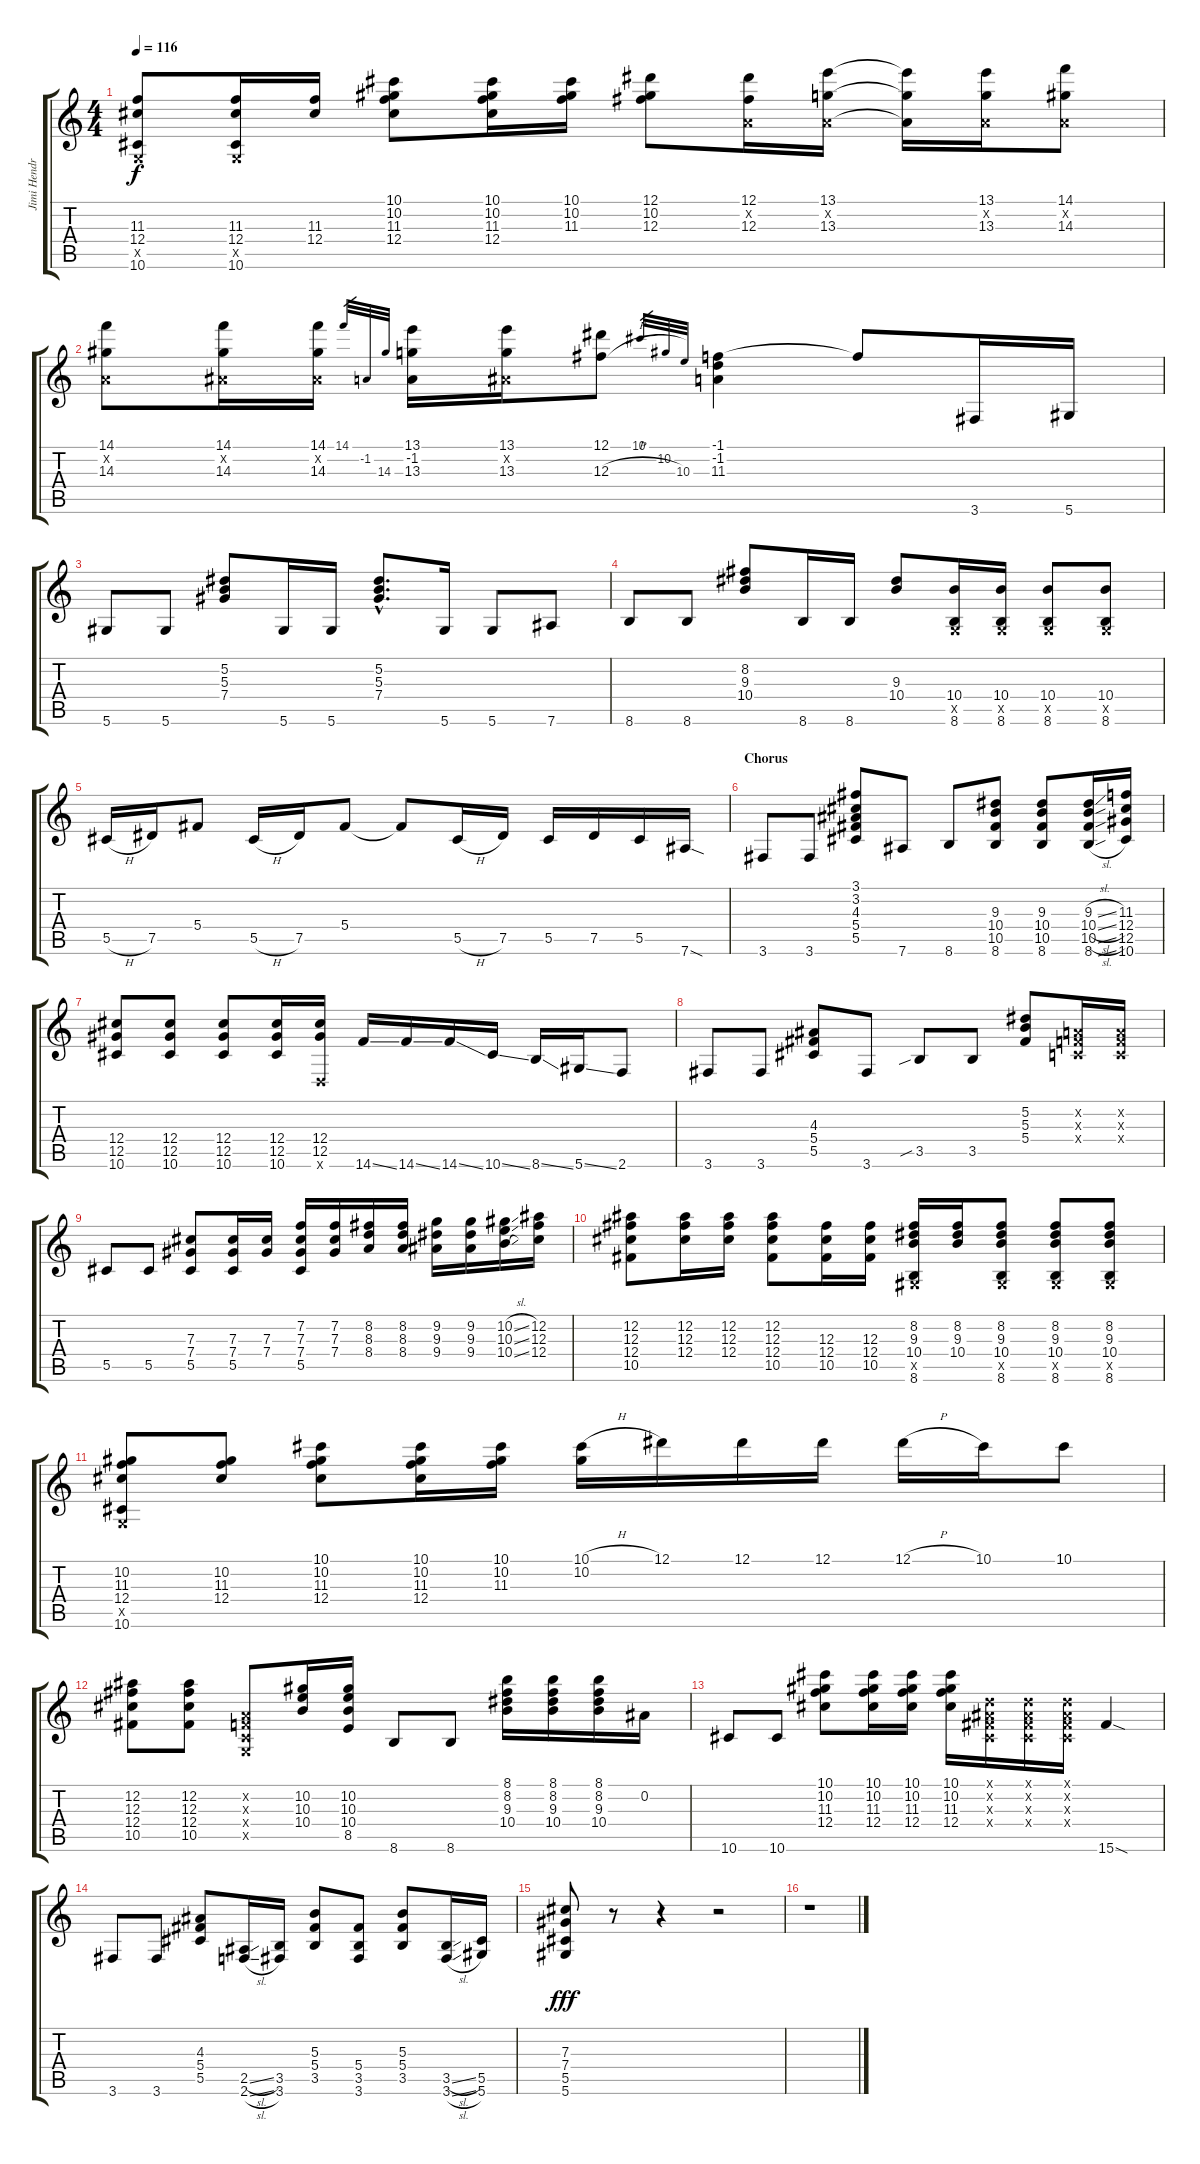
\track ("Jimi Hendrix" "Jimi Hendr") {instrument distortionguitar}
\staff {score tabs}
\tuning (Eb4 Bb3 Gb3 Db3 Ab2 Eb2) {hide}
\ts (4 4)
\tempo 116
\clef g2
\ks c
(11.3 12.4 -1.5{x} 10.6).8{dy f} (11.3 12.4 -1.5{x} 10.6).16 (11.3 12.4).16 (10.1 10.2 11.3 12.4).8 (10.1 10.2 11.3 12.4).16 (10.1 10.2 11.3).16 (12.1 10.2 12.3).8 (12.1 -1.2{x} 12.3).16 (13.1 -1.2{x} 13.3).16 (13.1{t} -1.2{t} 13.3{t}).16 (13.1 -1.2{x} 13.3).16 (14.1 -1.2{x} 14.3).8 |
(14.1 -1.2{x} 14.3).8 (14.1 0.2{x} 14.3).16 (14.1 0.2{x} 14.3).16 14.1.32{gr} -1.2.32{gr} 14.3.32{gr} (13.1 -1.2 13.3).16 (13.1 0.2{x} 13.3).16 (12.1 12.3{h}).8 10.1.32{gr} 10.2.32{gr} 10.3.32{gr} (-1.1 -1.2 11.3).4 11.3{t}.8 3.6.16 5.6.16 |
5.6.8 5.6.8 (5.2 5.3 7.4).8 5.6.16 5.6.16 (5.2{hac} 5.3{hac} 7.4{hac}).8{d} 5.6.16 5.6.8 7.6.8 |
8.6.8 8.6.8 (8.2 9.3 10.4).8 8.6.16 8.6.16 (9.3 10.4).8 (10.4 -1.5{x} 8.6).16 (10.4 -1.5{x} 8.6).16 (10.4 -1.5{x} 8.6).8 (10.4 -1.5{x} 8.6).8 |
5.5{h}.16 7.5.16 5.4.8 5.5{h}.16 7.5.16 5.4.8 5.4{t}.8 5.5{h}.16 7.5.16 5.5.16 7.5.16 5.5.16 7.6{sod}.16 |
\section ("" "Chorus")
3.6.8 3.6.8 (3.1 3.2 4.3 5.4 5.5).8 7.6.8 8.6.8 (9.3 10.4 10.5 8.6).8 (9.3 10.4 10.5 8.6).8 (9.3{sl} 10.4{sl} 10.5{sl} 8.6{sl}).16 (11.3 12.4 12.5 10.6).16 |
(12.4 12.5 10.6).8 (12.4 12.5 10.6).8 (12.4 12.5 10.6).8 (12.4 12.5 10.6).16 (12.4 12.5 -1.6{x}).16 14.6{ss}.16 14.6{ss}.16 14.6{ss}.16 10.6{ss}.16 8.6{ss}.16 5.6{ss}.16 2.6.8 |
3.6.8 3.6.8 (4.3 5.4 5.5).8 3.6.8 3.5{sib}.8 3.5.8 (5.2 5.3 5.4).8 (-1.2{x} -1.3{x} -1.4{x}).16 (-1.2{x} -1.3{x} -1.4{x}).16 |
5.5.8 5.5.8 (7.3 7.4 5.5).8 (7.3 7.4 5.5).16 (7.3 7.4).16 (7.2 7.3 7.4 5.5).16 (7.2 7.3 7.4).16 (8.2 8.3 8.4).16 (8.2 8.3 8.4).16 (9.2 9.3 9.4).16 (9.2 9.3 9.4).16 (10.2{sl} 10.3{sl} 10.4{sl}).16 (12.2 12.3 12.4).16 |
(12.2 12.3 12.4 10.5).8 (12.2 12.3 12.4).16 (12.2 12.3 12.4).16 (12.2 12.3 12.4 10.5).8 (12.3 12.4 10.5).16 (12.3 12.4 10.5).16 (8.2 9.3 10.4 0.5{x} 8.6).16 (8.2 9.3 10.4).16 (8.2 9.3 10.4 0.5{x} 8.6).8 (8.2 9.3 10.4 0.5{x} 8.6).8 (8.2 9.3 10.4 0.5{x} 8.6).8 |
(10.2 11.3 12.4 -1.5{x} 10.6).8 (10.2 11.3 12.4).8 (10.1 10.2 11.3 12.4).8 (10.1 10.2 11.3 12.4).16 (10.1 10.2 11.3).16 (10.1{h} 10.2).16 12.1.16 12.1.16 12.1.16 12.1{h}.16 10.1.16 10.1.8 |
(12.2 12.3 12.4 10.5).8 (12.2 12.3 12.4 10.5).8 (-1.2{x} -1.3{x} -1.4{x} -1.5{x}).8 (10.2 10.3 10.4).16 (10.2 10.3 10.4 8.5).16 8.6.8 8.6.8 (8.1 8.2 9.3 10.4).16 (8.1 8.2 9.3 10.4).16 (8.1 8.2 9.3 10.4).16 0.2.16 |
10.6.8 10.6.8 (10.1 10.2 11.3 12.4).8 (10.1 10.2 11.3 12.4).16 (10.1 10.2 11.3 12.4).16 (10.1 10.2 11.3 12.4).16 (-1.1{x} 0.2{x} 0.3{x} 0.4{x}).16 (-1.1{x} 0.2{x} 0.3{x} 0.4{x}).16 (-1.1{x} 0.2{x} 0.3{x} 0.4{x}).16 15.6{sod}.4 |
3.6.8 3.6.8 (4.3 5.4 5.5).8 (2.5{sl} 2.6{sl}).16 (3.5 3.6).16 (5.3 5.4 3.5).8 (5.4 3.5 3.6).8 (5.3 5.4 3.5).8 (3.5{sl} 3.6{sl}).16 (5.5 5.6).16 |
(7.3 7.4 5.5 5.6).8{dy fff} r.8 r.4 r.2 |
r.1
